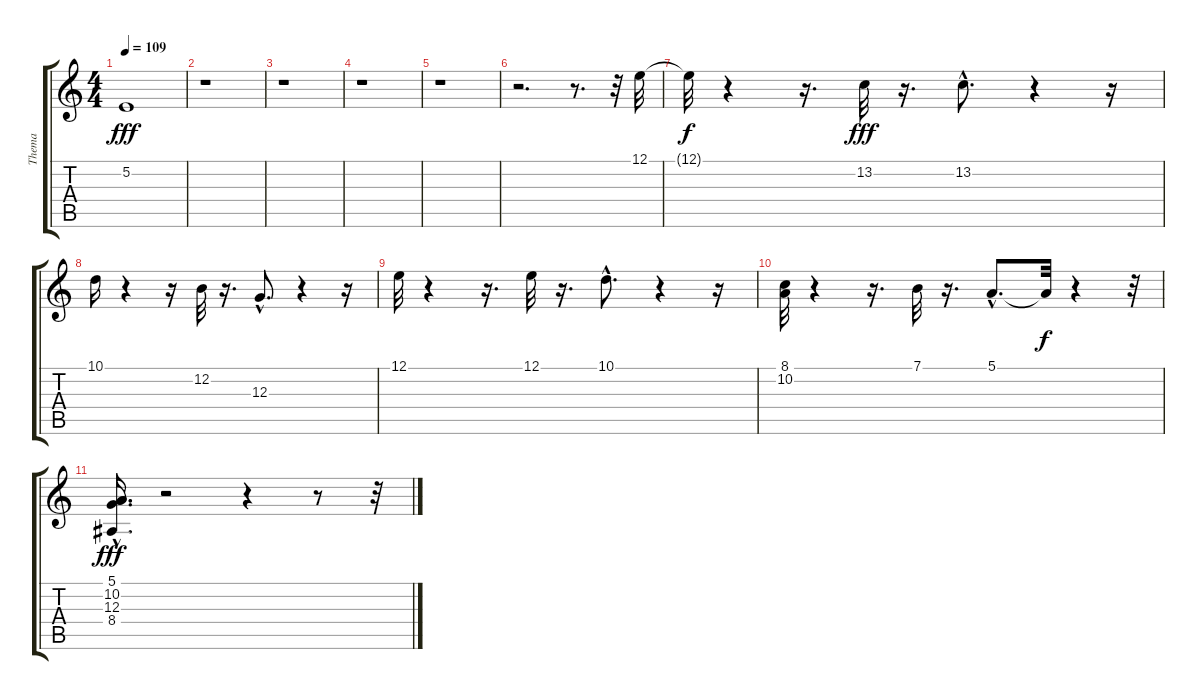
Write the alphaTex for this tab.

\track ("Thema" "Thema") {instrument blownbottle}
\staff {score tabs}
\tuning (E4 B3 G3 D3 A2 E2) {hide}
\ts (4 4)
\tempo 109
\clef g2
\ks c
5.2.1{dy fff} |
r.1 |
r.1 |
r.1 |
r.1 |
r.2{d} r.8{d} r.32 12.1.32 |
12.1{t}.32{dy f} r.4 r.16{d} 13.2.32{dy fff} r.16{d} 13.2{hac}.8{d} r.4 r.16 |
10.1.16 r.4 r.16 12.2.32 r.16{d} 12.3{hac}.8{d} r.4 r.16 |
12.1.32 r.4 r.16{d} 12.1.32 r.16{d} 10.1{hac}.8{d} r.4 r.16 |
(8.1 10.2).32 r.4 r.16{d} 7.1.32 r.16{d} 5.1{hac}.8{d} 5.1{t}.32{dy f} r.4 r.32 |
(5.1 10.2{hac} 12.3 8.4).16{d dy fff} r.2 r.4 r.8 r.32
